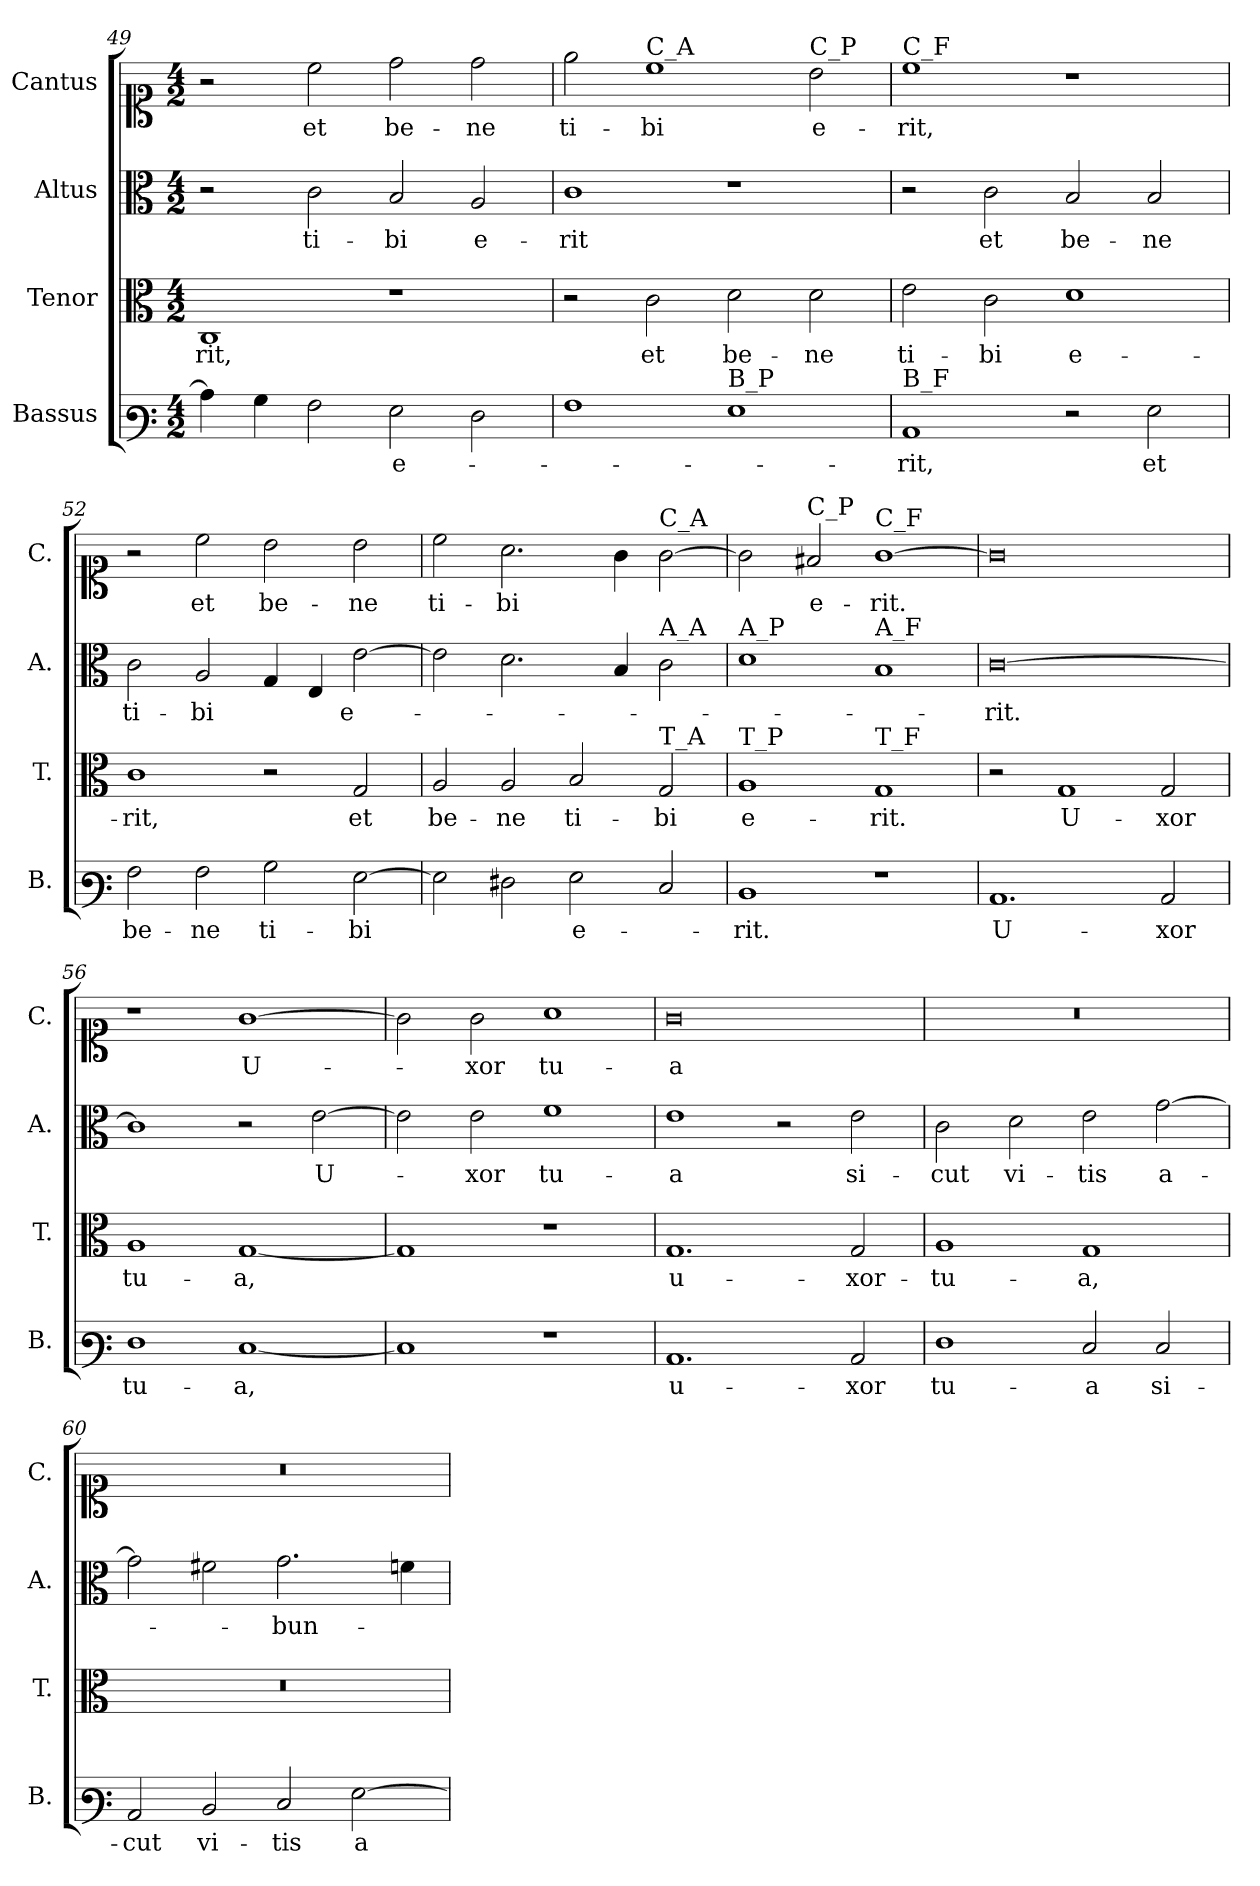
**kern	**text	**kern	**text	**kern	**text	**kern	**text
*part4	*part4	*part3	*part3	*part2	*part2	*part1	*part1
*staff4	*staff4	*staff3	*staff3	*staff2	*staff2	*staff1	*staff1
*I"Bassus	*	*I"Tenor	*	*I"Altus	*	*I"Cantus	*
*I'B.	*	*I'T.	*	*I'A.	*	*I'C.	*
*clefF3	*	*clefC3	*	*clefC3	*	*clefC1	*
*k[]	*	*k[]	*	*k[]	*	*k[]	*
*M4/2	*	*M4/2	*	*M4/2	*	*M4/2	*
=49	=49	=49	=49	=49	=49	=49	=49
4c\]	.	1C	-rit,	2r	.	2r	.
4B\	.	.	.	.	.	.	.
2A\	.	.	.	2c\	ti-	2cc\	et
2G\	e-	1r	.	2B/	bi	2dd\	be-
2F\	.	.	.	2A/	e-	2dd\	-ne
=50	=50	=50	=50	=50	=50	=50	=50
1A	.	2r	.	1c	-rit	2ee\	ti-
!	!	!	!	!	!	!LO:TX:a:t=C_A	!
.	.	2c\	et	.	.	1cc	-bi
!LO:TX:a:t=B_P	!	!	!	!	!	!	!
1G	.	2d\	be-	1r	.	.	.
!	!	!	!	!	!	!LO:TX:a:t=C_P	!
.	.	2d\	-ne	.	.	2b\	e-
=51	=51	=51	=51	=51	=51	=51	=51
!	!	!	!	!	!	!LO:TX:a:t=C_F	!
!LO:TX:a:t=B_F	!	!	!	!	!	!	!
1C	-rit,	2e\	ti-	2r	.	1cc	-rit,
.	.	2c\	-bi	2c\	et	.	.
2r	.	1d	e-	2B/	be-	1r	.
2G\	et	.	.	2B/	-ne	.	.
=52	=52	=52	=52	=52	=52	=52	=52
2A\	be-	1c	-rit,	2c\	ti-	2r	.
2A\	-ne	.	.	2A/	-bi	2cc\	et
2B\	ti-	2r	.	4G/	.	2b\	be-
.	.	.	.	4E/	.	.	.
[2G\	-bi	2G/	et	[2e\	e-	2b\	-ne
!!LO:LB:g=z
=53	=53	=53	=53	=53	=53	=53	=53
2G\]	.	2A/	be-	2e\]	.	2cc\	ti-
2F#X\	.	2A/	-ne	2.d\	.	2.a\	-bi
2G\	e-	2B/	ti-	.	.	.	.
.	.	.	.	4B/	.	4g\	.
!	!	!	!	!	!	!LO:TX:a:t=C_A	!
!	!	!	!	!LO:TX:a:t=A_A	!	!	!
!	!	!LO:TX:a:t=T_A	!	!	!	!	!
2E/	.	2G/	-bi	2c\	.	[2g\	.
=54	=54	=54	=54	=54	=54	=54	=54
!	!	!	!	!LO:TX:a:t=A_P	!	!	!
!	!	!LO:TX:a:t=T_P	!	!	!	!	!
1D	-rit.	1A	e-	1d	.	2g\]	.
!	!	!	!	!	!	!LO:TX:a:t=C_P	!
.	.	.	.	.	.	2f#X/	e-
!	!	!	!	!	!	!LO:TX:a:t=C_F	!
!	!	!	!	!LO:TX:a:t=A_F	!	!	!
!	!	!LO:TX:a:t=T_F	!	!	!	!	!
1r	.	1G	-rit.	1B	.	[1g	-rit.
=55	=55	=55	=55	=55	=55	=55	=55
1.C	U-	2r	.	[0c	-rit.	0g]	.
.	.	1G	U-	.	.	.	.
2C/	-xor	2G/	-xor	.	.	.	.
=56	=56	=56	=56	=56	=56	=56	=56
1F	tu-	1A	tu-	1c]	.	1r	.
[1E	-a,	[1G	-a,	2r	.	[1g	U-
.	.	.	.	[2e\	U-	.	.
=57	=57	=57	=57	=57	=57	=57	=57
1E]	.	1G]	.	2e\]	.	2g\]	.
.	.	.	.	2e\	-xor	2g\	-xor
1r	.	1r	.	1f	tu-	1a	tu-
=58	=58	=58	=58	=58	=58	=58	=58
1.C	u-	1.G	u-	1e	-a	0g	-a
.	.	.	.	2r	.	.	.
2C/	-xor	2G/	-xor-	2e\	si-	.	.
!!LO:PB:g=z
=59	=59	=59	=59	=59	=59	=59	=59
!	!	!	!	!	!	!LO:N:vis=1	!
1F	tu-	1A	-tu-	2c\	-cut	0r	.
.	.	.	.	2d\	vi-	.	.
2E/	-a	1G	-a,	2e\	-tis	.	.
2E/	si-	.	.	[2g\	a-	.	.
=60	=60	=60	=60	=60	=60	=60	=60
!	!	!LO:N:vis=1	!	!	!	!LO:N:vis=1	!
2C/	-cut	0r	.	2g\]	.	0r	.
2D/	vi-	.	.	2f#X\	.	.	.
2E/	-tis	.	.	2.g\	bun-	.	.
[2G\	a-	.	.	.	.	.	.
.	.	.	.	4fn\	.	.	.
=	=	=	=	=	=	=	=
*-	*-	*-	*-	*-	*-	*-	*-
